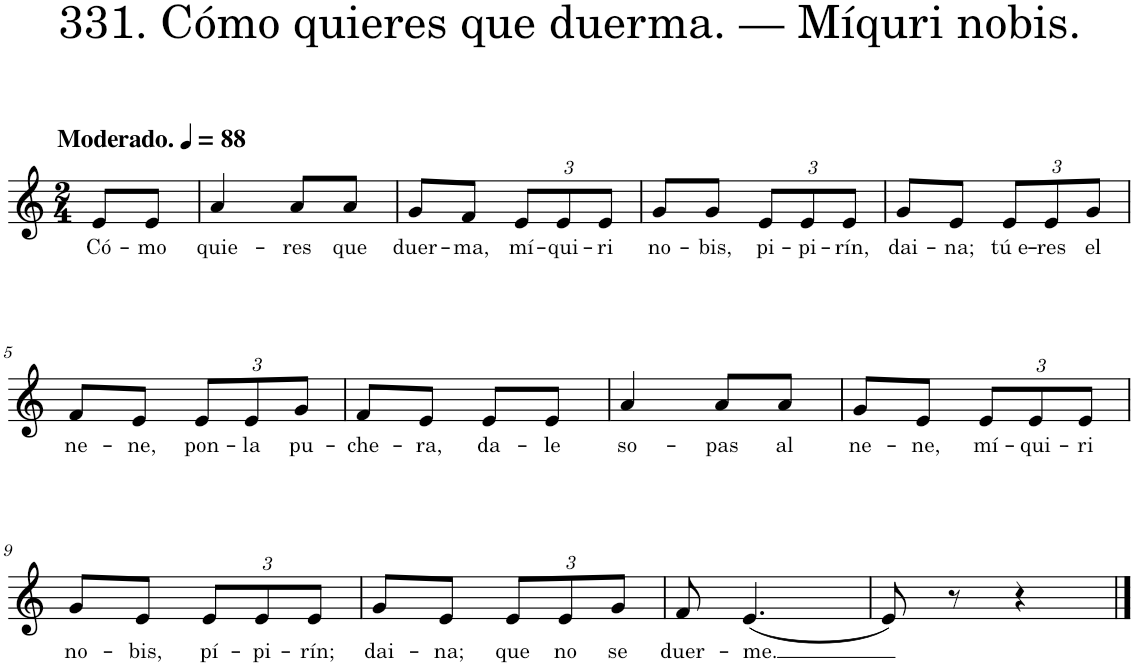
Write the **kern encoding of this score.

**kern	**text
*part1	*part1
*staff1	*staff1
*I"Piano	*
*I'Pno.	*
*clefG2	*
*k[]	*
*M2/4	*
*MM88	*
=	=
!LO:TX:a:B:t=Moderado.	!
!	!LO:LY:b
8e/L	Có-
!	!LO:LY:b
8e/J	-mo
=1	=1
!	!LO:LY:b
4a/	quie-
!	!LO:LY:b
8a/L	-res
!	!LO:LY:b
8a/J	que
=2	=2
!	!LO:LY:b
8g/L	duer-
!	!LO:LY:b
8f/J	-ma,
*Xbrackettup	*
!	!LO:LY:b
12e/L	mí-
!	!LO:LY:b
12e/	-qui-
!	!LO:LY:b
12e/J	-ri
=3	=3
!	!LO:LY:b
8g/L	no-
!	!LO:LY:b
8g/J	-bis,
!	!LO:LY:b
12e/L	pi-
!	!LO:LY:b
12e/	-pi-
!	!LO:LY:b
12e/J	-rín,
=4	=4
!	!LO:LY:b
8g/L	dai-
!	!LO:LY:b
8e/J	-na;
!	!LO:LY:b
12e/L	tú e-
!	!LO:LY:b
12e/	-res
!	!LO:LY:b
12g/J	el
!!LO:LB:g=z
=5	=5
!	!LO:LY:b
8f/L	ne-
!	!LO:LY:b
8e/J	-ne,
!	!LO:LY:b
12e/L	pon-
!	!LO:LY:b
12e/	-la
!	!LO:LY:b
12g/J	pu-
=6	=6
!	!LO:LY:b
8f/L	-che-
!	!LO:LY:b
8e/J	-ra,
!	!LO:LY:b
8e/L	da-
!	!LO:LY:b
8e/J	-le
=7	=7
!	!LO:LY:b
4a/	so-
!	!LO:LY:b
8a/L	-pas
!	!LO:LY:b
8a/J	al
=8	=8
!	!LO:LY:b
8g/L	ne-
!	!LO:LY:b
8e/J	-ne,
!	!LO:LY:b
12e/L	mí-
!	!LO:LY:b
12e/	-qui-
!	!LO:LY:b
12e/J	-ri
!!LO:LB:g=z
=9	=9
!	!LO:LY:b
8g/L	no-
!	!LO:LY:b
8e/J	-bis,
!	!LO:LY:b
12e/L	pí-
!	!LO:LY:b
12e/	-pi-
!	!LO:LY:b
12e/J	-rín;
=10	=10
!	!LO:LY:b
8g/L	dai-
!	!LO:LY:b
8e/J	-na;
!	!LO:LY:b
12e/L	que
!	!LO:LY:b
12e/	no
!	!LO:LY:b
12g/J	se
=11	=11
!	!LO:LY:b
8f/	duer-
!	!LO:LY:b
(4.e/	-me.
=12	=12
8e/)	.
8r	.
4r	.
==	==
*-	*-
